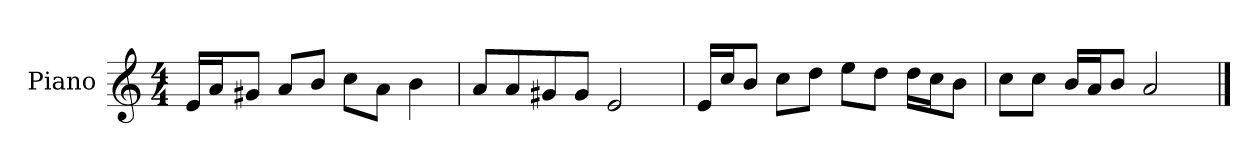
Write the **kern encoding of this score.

**kern
*part1
*staff1
*I"Piano
*I'P-no
*clefG2
*k[]
*M4/4
*MM90
=1
16e/LL
16a/J
8g#X/J
8a/L
8b/J
8cc\L
8a\J
4b\
=2
8a/L
8a/
8g#X/
8g#/J
2e/
=3
16e/LL
16cc/J
8b/J
8cc\L
8dd\J
8ee\L
8dd\J
16dd\LL
16cc\J
8b\J
=4
8cc\L
8cc\J
16b/LL
16a/J
8b/J
2a/
==
*-
